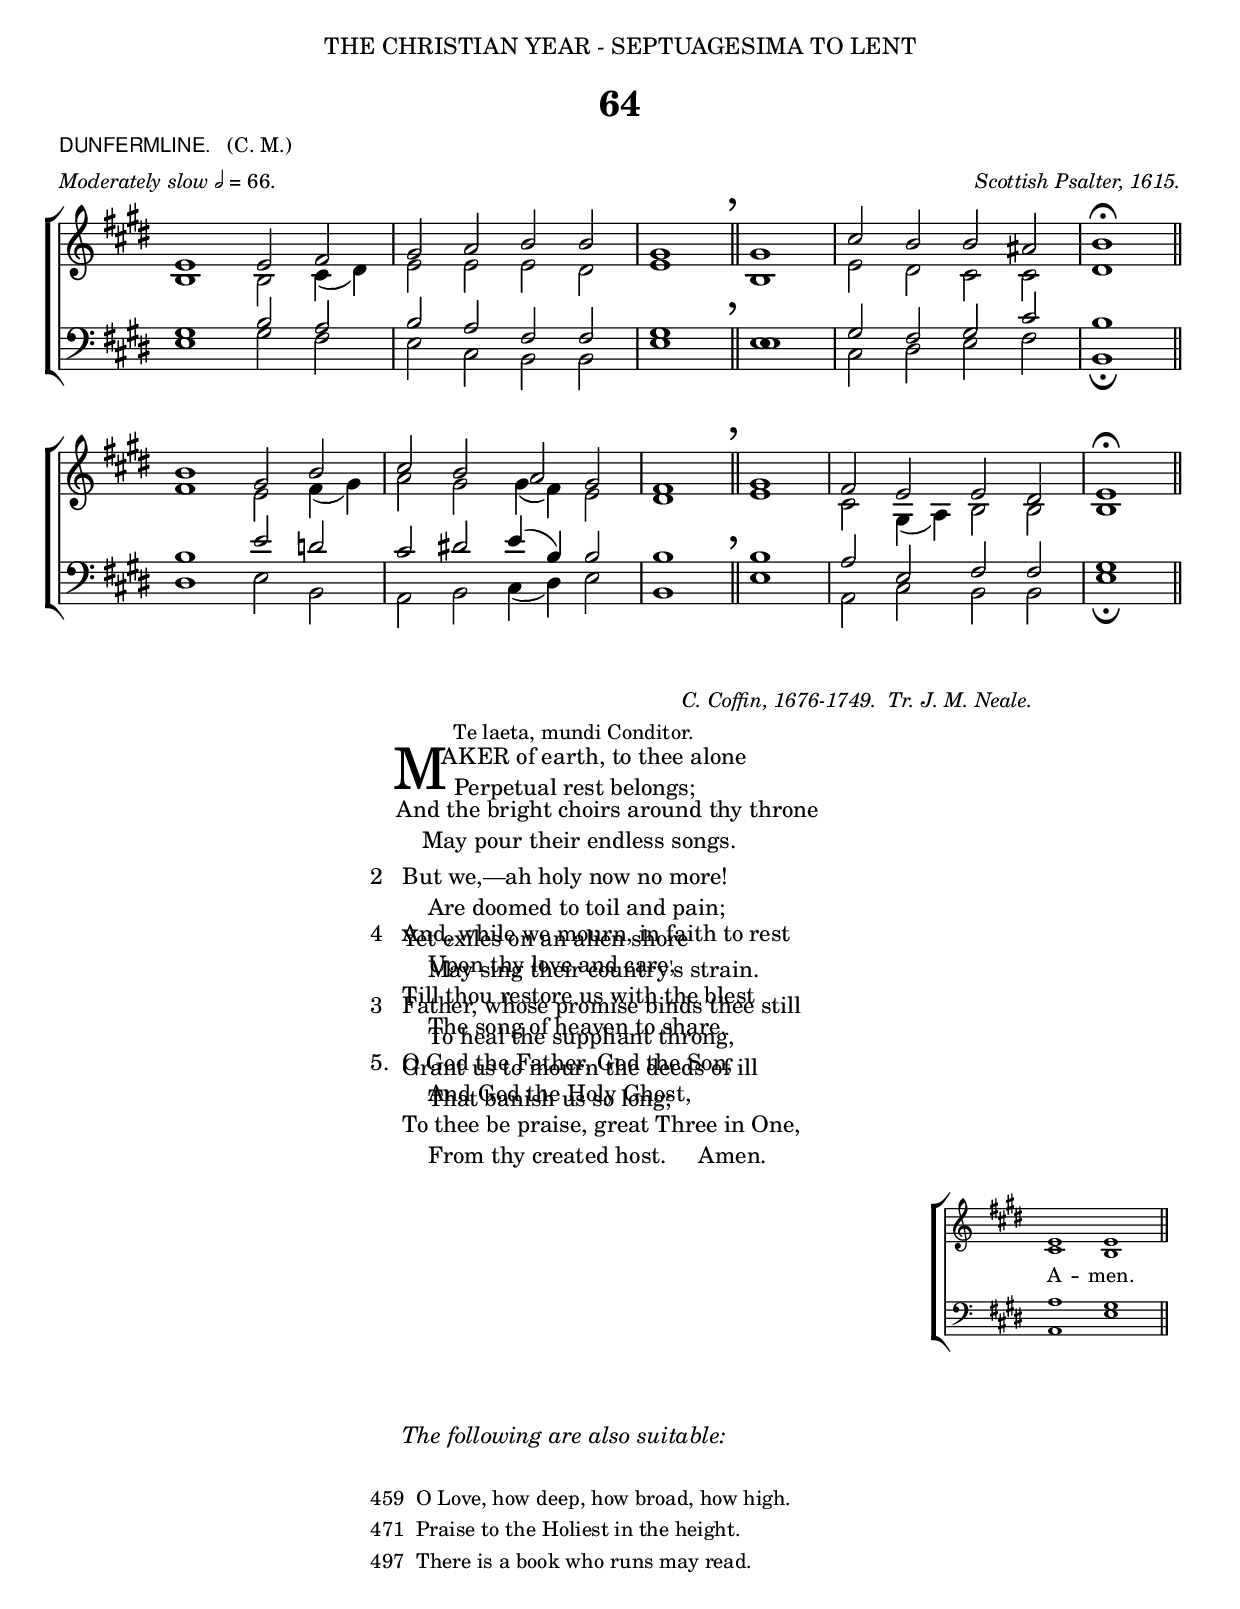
%%% 121.png
%%% Hymn 64 Dunfermline Maker of Earth, to thee alone
%%% Version 2

\version "2.10"

\header {
	dedication = \markup { \center-align { \line {  "THE CHRISTIAN YEAR - SEPTUAGESIMA TO LENT" } 
					       \hspace #1
						} }	
  title = \markup { "64" }
			       
  arranger = \markup { \small {\italic "Scottish Psalter, 1615."} }
  poet = \markup { \small { \sans  "DUNFERMLINE." \hspace #1 \roman { "(C. M.)"} } }
  meter = \markup { \small { \italic {Moderately slow} \fontsize #-5 \general-align #Y #DOWN \note #"2" #1 = 66.} }
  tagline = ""
}

%%%%%%%%%%%%%%%%% Macro Definitions

%%% macro to cope with a partial measure in the middle of a piece.
%%% Manual does not recommend using \partial in the middle of a piece.
%%% In this case, the macro specifies that 0 of 1/2 notes in a 4/2 measure have past,
%%% hence we are restarting at the beginning of a measure, and the previous partial measure is 
%%% considered complete
startmeasure =  \set Score.measurePosition = #(ly:make-moment 0 2)

%% generates the breathmarks
breathmark = {	
	      \override Score.RehearsalMark #'break-visibility = #begin-of-line-invisible 
	      \override Score.RehearsalMark #'Y-offset = #'4.0 
	      \override Score.RehearsalMark #'X-offset = #'-0.5
	      \mark \markup { \fontsize #4 ","}
}

%%%%%%%%%%%%%%%% End of macro definitions

%%% SATB voices

global = {
 \time 4/2 
 \key e \major
  \set Staff.midiInstrument = "church organ"
}

soprano = \relative c' { 
  e1 e2 fis2 | gis2 a2 b2 b2 | gis1 \breathmark \bar "||" 
      gis1 | cis2 b2 b2 ais2 | b1 ^\fermata \bar "||" \break
  \startmeasure b1 gis2 b2 | cis2 b2 \once \override NoteColumn #'force-hshift = #1.6 a2 gis2 | fis1 \breathmark \bar "||" 
      gis1 | fis2 e2 e2 dis2 | e1 ^\fermata \bar "||" 
}

alto = \relative c' { 
  b1 b2 cis4( dis4) | e2 e2 e2 dis2 | e1 \bar "||" 
      b1 | e2 dis2 cis2 cis2 | dis1 \bar "||" 
  fis1 e2 fis4( gis4) | a2 gis2 gis4( fis4) e2 | dis1 \bar "||" 
      e1 | cis2 gis4( a4) b2 b2 | b1 \bar "||"
}

tenor = \relative c { \clef bass 
  gis'1 b2 a2 | b2 a2 fis2 fis2 | gis1 \bar "||" 
      e1 | gis2 fis2 gis2 cis2 |  b1  \bar "||"
  b1 e2 d2 | cis2 dis!2 e4( b4) b2 | b1 \bar "||" 
      b1 | a2 e2 fis2 fis2 | gis1 \bar "||"
}

bass = \relative c { \clef bass 
  e1 gis2 fis2 | e2 cis2 b2 b2 | e1 \bar "||" 
      \once \override NoteColumn #'force-hshift = #-0.02 e1 | cis2 dis2 e2 fis2 | b,1 _\fermata \bar "||" 
  dis1 e2 b2 | a2 b2 cis4( dis4) e2 | b1 \bar "||" 
      e1 | a,2 cis2 b2 b2 | e1 _\fermata \bar "||"
}  

#(ly:set-option 'point-and-click #f)

\paper {
  #(set-paper-size "a4")
%  annotate-spacing = ##t
  print-page-number = ##f
  ragged-last-bottom = ##t
  ragged-bottom = ##t
}

\book{

%%% Score block	
	
\score{ 
\new ChoirStaff	
 <<
	\context Staff = upper << 
	\context Voice = sopranos { \voiceOne \global \soprano }
	\context Voice = altos    {\voiceTwo \global \alto }
	                      >>       
	\context Staff = lower <<
	\context Voice = tenors { \voiceOne \global \tenor }
	\context Voice = basses { \voiceTwo \global \bass }
			        >> 
 >>
 
\layout {
	indent=0
%	\context { \Score timing = ##f }
	\context { \Score \remove "Bar_number_engraver" }
	\context { \Staff \remove "Time_signature_engraver" }
	\context { \Score \remove "Mark_engraver"  }
        \context { \Staff \consists "Mark_engraver"  }
	}
	
\midi { 
   \context {
       \Score 
       tempoWholesPerMinute = #(ly:make-moment 144 4)
            }
       }
	
} %%% score bracket

%%% Text markups - lyrics titles

\markup {
	\column { \small {
		\line { \hspace #60  \italic "C. Coffin, 1676-1749.  Tr. J. M. Neale." }
		                                                                                                     
	    \line { \hspace #38 \small "Te laeta, mundi Conditor."}
} } } 

%%% Main lyrics markup block

\markup { \hspace #30 %%add space as necc. to center the column
          \column { %% super column of everything
	              \column { %%% verse 1 is a column of 2 lines  
	                  \line { \hspace #2.2 \column { \lower #2.4 \fontsize #8 "M" }   %%Drop Cap goes here
				  \hspace #-1.2    %% adjust this if other letters are too far from Drop Cap
				  \column  { \raise #0.0 "AKER of earth, to thee alone"  "  Perpetual rest belongs;"} }          
	                  \line {  \hspace #2.5  %%adjust hspace until this line left edge is flush with Drop Cap
				   \lower  #1.56  %%adjust this until the line spacing looks right
				   \column {   
					   "And the bright choirs around thy throne"
					   "    May pour their endless songs."
			  		}}
			       
			           } %% finish stanza 1	
		       \hspace #1 
           		\line { "2  "
			   \column {	     
				   "But we,—ah holy now no more!"
				   "    Are doomed to toil and pain;"
				   "Yet exiles on an alien shore"
				   "    May sing their country's strain."
			}}
			\hspace #1 
					  \line { "3  "
		    \column {	     
			    "Father, whose promise binds thee still"
			    "    To heal the suppliant throng,"
			    "Grant us to mourn the deeds of ill"
			    "    That banish us so long;"
			}}
		}  
}	  

%%%fake score block to occupy space and force a pagebreak.  Can't think of a better way of doing this.
\score{
	{s4 }
\header { breakbefore = ##f piece = ##f opus = ##f tagline = ##f }
\layout{	
	\context { \Staff
		\remove Time_signature_engraver
		\remove Key_engraver
		\remove Clef_engraver
		\remove Staff_symbol_engraver
}}}

	
%%% second page
%%% Continuation of lyrics

\markup { \hspace #30   %%add space as necc. to center the column
          \column {  
           	\line {"4  "
		    \column {	     
			    "And, while we mourn, in faith to rest"
			    "    Upon thy love and care,"
			    "Till thou restore us with the blest"
			    "    The song of heaven to share."
			}} 
		\hspace #1 % adds vertical spacing between verses  
		\line {"5. "
		    \column {	     
			    "O God the Father, God the Son,"
			    "    And God the Holy Ghost,"
			    "To thee be praise, great Three in One,"
			    "    From thy created host.     Amen."
		}}
	  }
} %%% lyric markup bracket

%%% Amen score block
\score{
  \new ChoirStaff
   <<
        \context Staff = upper \with { fontSize = #-3  \override StaffSymbol #'staff-space = #(magstep -2) }  
	                      << 
	\context Voice = "sopranos" { \relative c' { \clef treble \global \voiceOne e1 e1 \bar "||" }}
	\context Voice = "altos"    { \relative c' {  \clef treble \global \voiceTwo cis1 b1 \bar "||" }}
	                      >>
			      
	\context Lyrics \lyricsto "altos" { \override LyricText #'font-size = #-1 A -- men. }
	
	\context Staff = lower \with { fontSize = #-3  \override StaffSymbol #'staff-space = #(magstep -2) }  
	                       <<
	\context Voice = "tenors" { \relative c { \clef bass \global \voiceThree a'1 gis1 \bar "||" }}
	\context Voice = "basses" { \relative c { \clef bass \global \voiceFour  a1 e'1 \bar "||" }}
			        >> 
  >>			      
\header { breakbefore = ##f piece = " " opus = " " }
\layout { 
	\context { \Score timing = ##f }
	ragged-right = ##t
	indent = 15\cm
	\context { \Staff \remove Time_signature_engraver }

       }
       
%%% Amen midi    
\midi { \context { \Score tempoWholesPerMinute = #(ly:make-moment 66 2) }}     
       
}  

%%% List of hymns also suitable

\markup {\hspace #30 \column {
	\line{ \hspace #3 \italic "The following are also suitable:"}
	\hspace #0.1 
	\small {
	"459  O Love, how deep, how broad, how high."
	"471  Praise to the Holiest in the height."
	"497  There is a book who runs may read."  }
}} 


} %%book bracket
